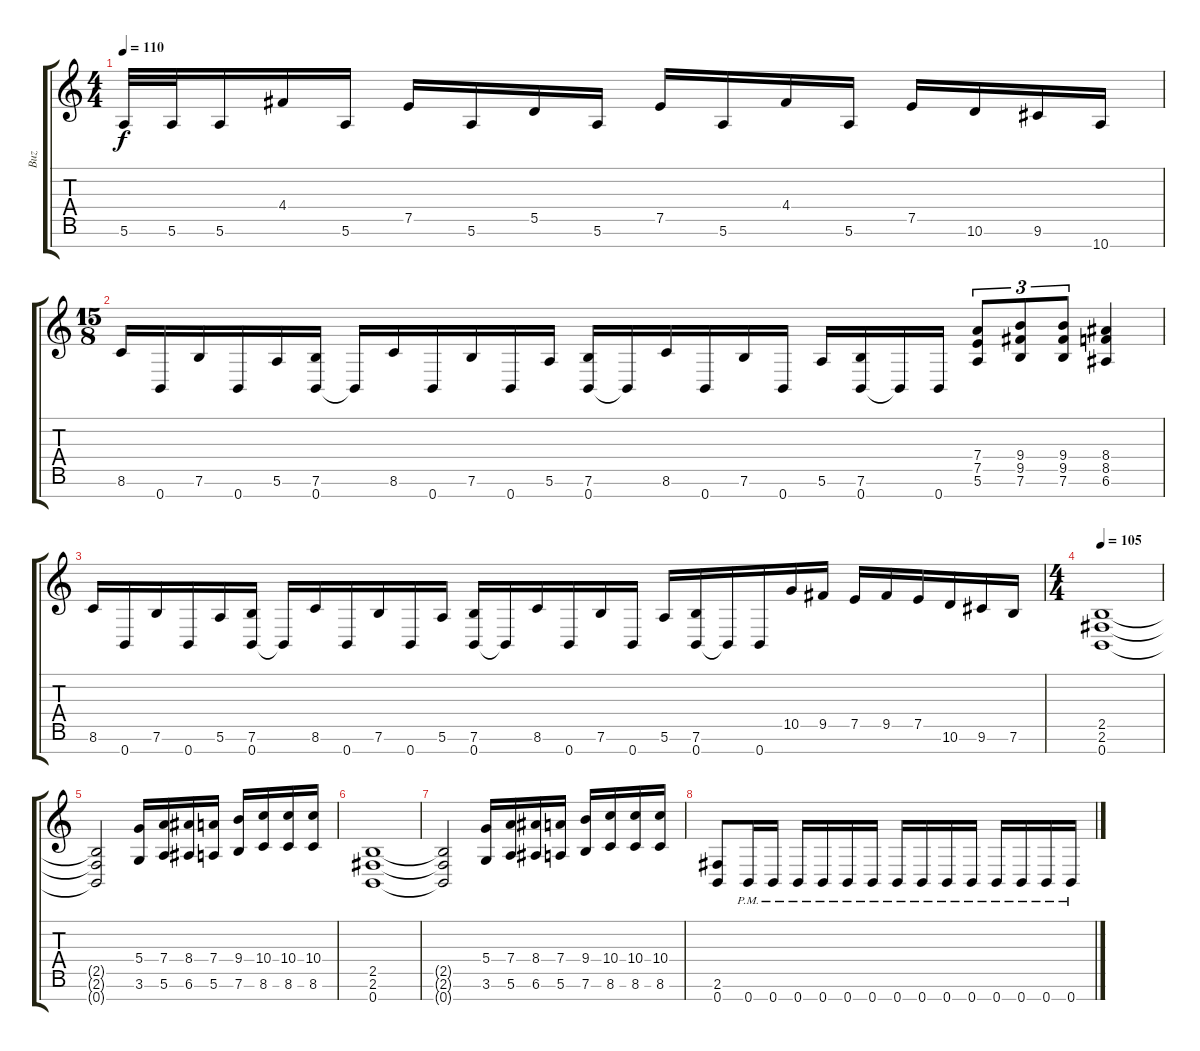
\track ("Buz" "Buz") {instrument distortionguitar}
\staff {score tabs}
\tuning (E4 B3 G3 D3 A2 E2 B1) {hide}
\ts (4 4)
\tempo 110
\clef g2
\ks c
5.6.32{dy f} 5.6.32 5.6.16 4.4.16 5.6.16 7.5.16 5.6.16 5.5.16 5.6.16 7.5.16 5.6.16 4.4.16 5.6.16 7.5.16 10.6.16 9.6.16 10.7.16 |
\ts (15 8)
8.6.16 0.7.16 7.6.16 0.7.16 5.6.16 (7.6 0.7).16 0.7{t}.16 8.6.16 0.7.16 7.6.16 0.7.16 5.6.16 (7.6 0.7).16 0.7{t}.16 8.6.16 0.7.16 7.6.16 0.7.16 5.6.16 (7.6 0.7).16 0.7{t}.16 0.7.16 (7.4 7.5 5.6).8{tu (3 2)} (9.4 9.5 7.6).8{tu (3 2)} (9.4 9.5 7.6).8{tu (3 2)} (8.4 8.5 6.6).4 |
8.6.16 0.7.16 7.6.16 0.7.16 5.6.16 (7.6 0.7).16 0.7{t}.16 8.6.16 0.7.16 7.6.16 0.7.16 5.6.16 (7.6 0.7).16 0.7{t}.16 8.6.16 0.7.16 7.6.16 0.7.16 5.6.16 (7.6 0.7).16 0.7{t}.16 0.7.16 10.5.16 9.5.16 7.5.16 9.5.16 7.5.16 10.6.16 9.6.16 7.6.16 |
\ts (4 4)
\tempo 105
(2.5 2.6 0.7).1 |
(2.5{t} 2.6{t} 0.7{t}).2 (5.4 3.6).16 (7.4 5.6).16 (8.4 6.6).16 (7.4 5.6).16 (9.4 7.6).16 (10.4 8.6).16 (10.4 8.6).16 (10.4 8.6).16 |
(2.5 2.6 0.7).1 |
(2.5{t} 2.6{t} 0.7{t}).2 (5.4 3.6).16 (7.4 5.6).16 (8.4 6.6).16 (7.4 5.6).16 (9.4 7.6).16 (10.4 8.6).16 (10.4 8.6).16 (10.4 8.6).16 |
(2.6 0.7).8 0.7{pm}.16 0.7{pm}.16 0.7{pm}.16 0.7{pm}.16 0.7{pm}.16 0.7{pm}.16 0.7{pm}.16 0.7{pm}.16 0.7{pm}.16 0.7{pm}.16 0.7{pm}.16 0.7{pm}.16 0.7{pm}.16 0.7{pm}.16
